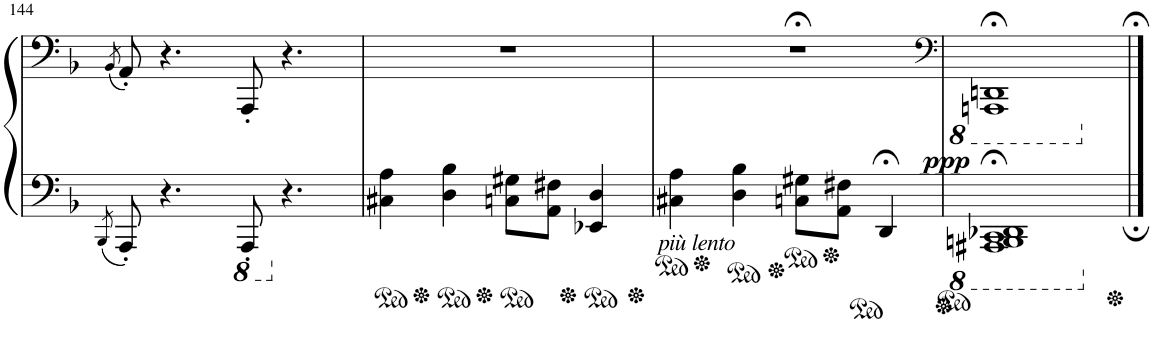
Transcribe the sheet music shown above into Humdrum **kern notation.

**kern	**kern	**dynam
*part1	*part1	*part1
*staff2	*staff1	*staff1/2
*I"Piano	*	*
*I'Pno.	*	*
!!LO:PB:g=z
*clefF4	*clefF4	*
*k[b-]	*k[b-]	*
*M4/4	*M4/4	*
=144	=144	=144
8qBBB-/	(8qBB-/	.
8AAA'/	8AA'/)	.
4.r	4.r	.
*8ba	*	*
8AAAA'/	8AAA'/	.
*X8ba	*	*
4.r	4.r	.
=145	=145	=145
4C#X\ 4A\	1r	.
4D\ 4B-\	.	.
8Cn\ 8G#X\L	.	.
8AA\ 8F#X\J	.	.
4EE-X/ 4D/	.	.
=146	=146	=146
!LO:TX:b:i:t=più lento	!	!
4C#X\ 4A\	1r;<	.
4D\ 4B-\	.	.
8Cn\ 8G#X\L	.	.
8AA\ 8F#X\J	.	.
4DD;</	.	.
=147	=147	=147
*	*clefF4	*
*8ba	*	*
*	*8ba	*
!	!	!LO:DY:a=2
1AAAA#X;< 1BBBBn;< 1CCC;< 1DDD-X;<	1AAAAn;< 1DDDn;<	ppp
*X8ba	*	*
*	*X8ba	*
==	==	==
*-	*-	*-
